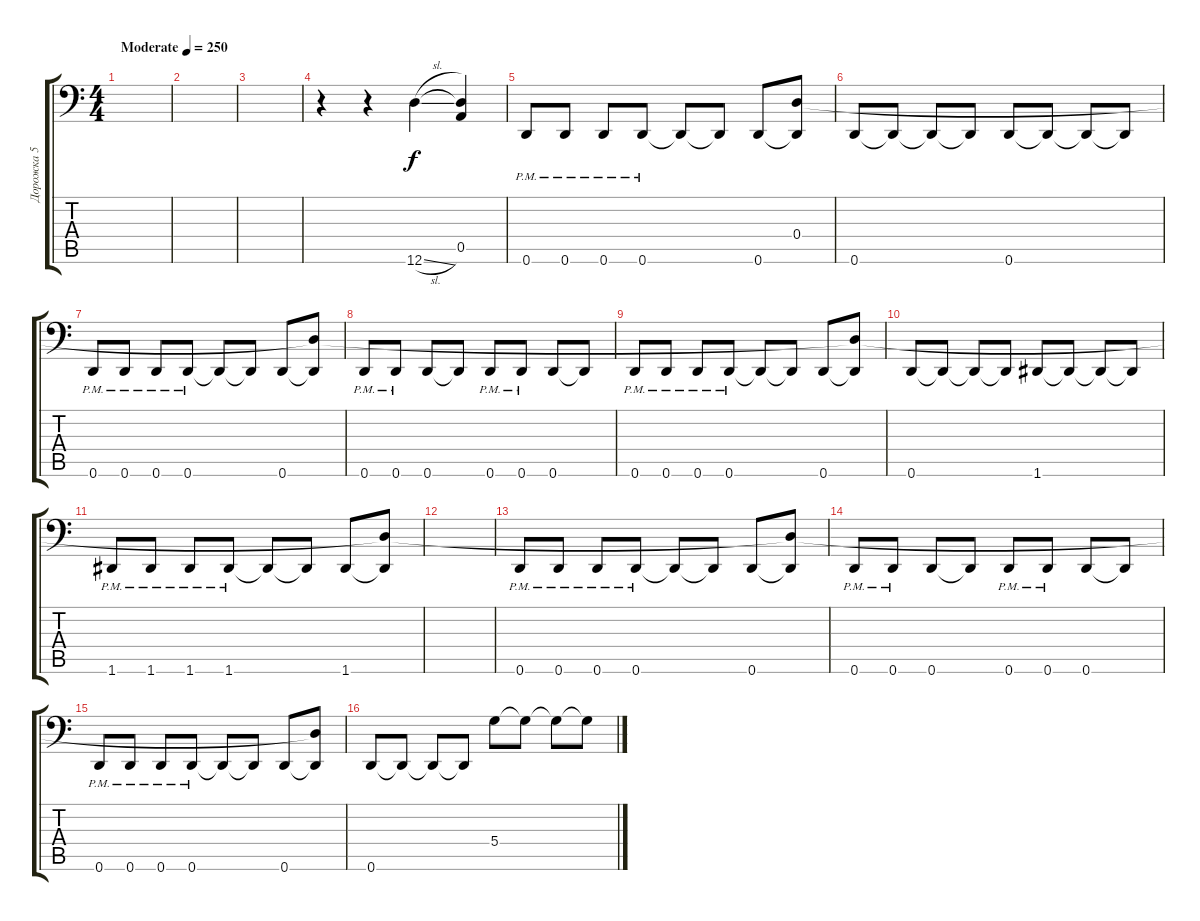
\track ("Дорожка 5" "Дорожка 5") {instrument electricbasspick}
\staff {score tabs}
\tuning (E4 B3 G3 D2 A1 D1) {hide}
\ts (4 4)
\tempo (250 "Moderate")
\clef f4
\ks c
|
|
|
r.4 r.4 12.6{sl}.4 (0.5 12.6{t}).4 |
0.6{pm}.8 0.6{pm}.8 0.6{pm}.8 0.6{pm}.8 0.6{t}.8 0.6{t}.8 0.6.8 (0.4 0.6{t}).8 |
0.6.8 0.6{t}.8 0.6{t}.8 0.6{t}.8 0.6.8 0.6{t}.8 0.6{t}.8 0.6{t}.8 |
0.6{pm}.8 0.6{pm}.8 0.6{pm}.8 0.6{pm}.8 0.6{t}.8 0.6{t}.8 0.6.8 (0.4{t} 0.6{t}).8 |
0.6{pm}.8 0.6{pm}.8 0.6.8 0.6{t}.8 0.6{pm}.8 0.6{pm}.8 0.6.8 0.6{t}.8 |
0.6{pm}.8 0.6{pm}.8 0.6{pm}.8 0.6{pm}.8 0.6{t}.8 0.6{t}.8 0.6.8 (0.4{t} 0.6{t}).8 |
0.6.8 0.6{t}.8 0.6{t}.8 0.6{t}.8 1.6.8 1.6{t}.8 1.6{t}.8 1.6{t}.8 |
1.6{pm}.8 1.6{pm}.8 1.6{pm}.8 1.6{pm}.8 1.6{t}.8 1.6{t}.8 1.6.8 (0.4{t} 1.6{t}).8 |
|
0.6{pm}.8 0.6{pm}.8 0.6{pm}.8 0.6{pm}.8 0.6{t}.8 0.6{t}.8 0.6.8 (0.4{t} 0.6{t}).8 |
0.6{pm}.8 0.6{pm}.8 0.6.8 0.6{t}.8 0.6{pm}.8 0.6{pm}.8 0.6.8 0.6{t}.8 |
0.6{pm}.8 0.6{pm}.8 0.6{pm}.8 0.6{pm}.8 0.6{t}.8 0.6{t}.8 0.6.8 (0.4{t} 0.6{t}).8 |
0.6.8 0.6{t}.8 0.6{t}.8 0.6{t}.8 5.4.8 5.4{t}.8 5.4{t}.8 5.4{t}.8
